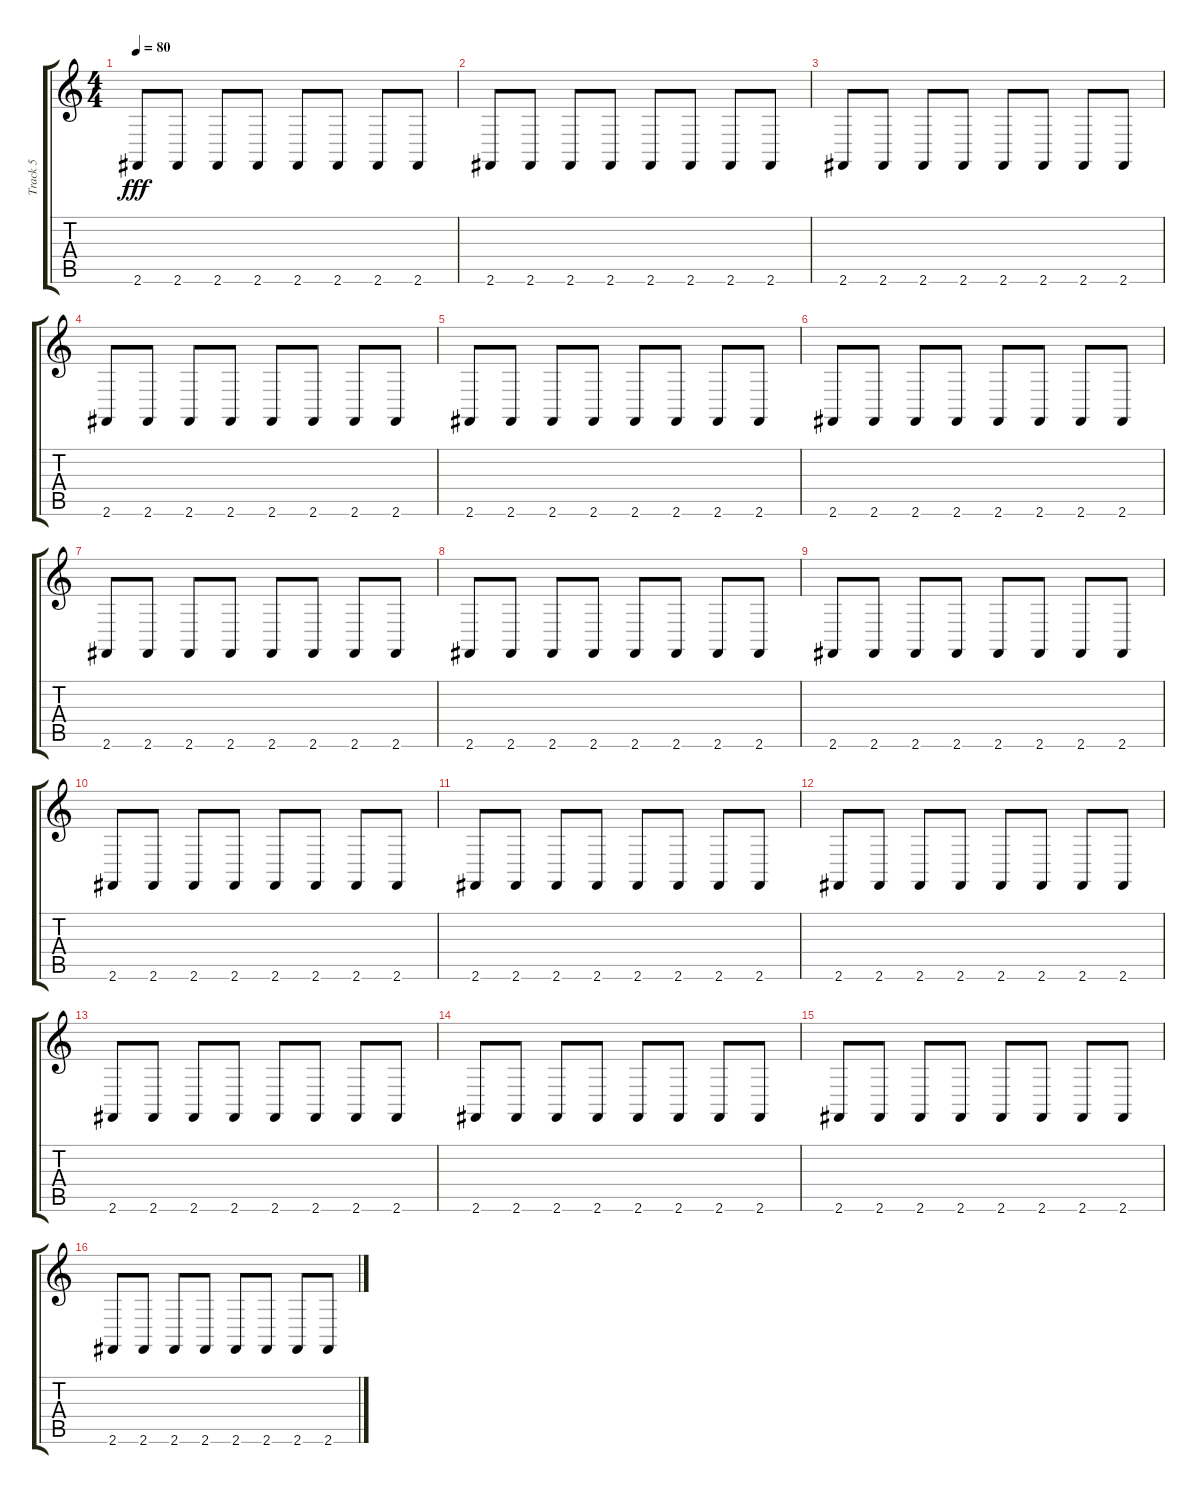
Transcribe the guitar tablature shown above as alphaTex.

\track ("Track 5" "Track 5") {instrument synthdrum}
\staff {score tabs}
\tuning (E4 B3 G3 D3 A2 E2) {hide}
\ts (4 4)
\tempo 80
\clef g2
\ks c
2.6.8{dy fff} 2.6.8 2.6.8 2.6.8 2.6.8 2.6.8 2.6.8 2.6.8 |
2.6.8 2.6.8 2.6.8 2.6.8 2.6.8 2.6.8 2.6.8 2.6.8 |
2.6.8 2.6.8 2.6.8 2.6.8 2.6.8 2.6.8 2.6.8 2.6.8 |
2.6.8 2.6.8 2.6.8 2.6.8 2.6.8 2.6.8 2.6.8 2.6.8 |
2.6.8 2.6.8 2.6.8 2.6.8 2.6.8 2.6.8 2.6.8 2.6.8 |
2.6.8 2.6.8 2.6.8 2.6.8 2.6.8 2.6.8 2.6.8 2.6.8 |
2.6.8 2.6.8 2.6.8 2.6.8 2.6.8 2.6.8 2.6.8 2.6.8 |
2.6.8 2.6.8 2.6.8 2.6.8 2.6.8 2.6.8 2.6.8 2.6.8 |
2.6.8 2.6.8 2.6.8 2.6.8 2.6.8 2.6.8 2.6.8 2.6.8 |
2.6.8 2.6.8 2.6.8 2.6.8 2.6.8 2.6.8 2.6.8 2.6.8 |
2.6.8 2.6.8 2.6.8 2.6.8 2.6.8 2.6.8 2.6.8 2.6.8 |
2.6.8 2.6.8 2.6.8 2.6.8 2.6.8 2.6.8 2.6.8 2.6.8 |
2.6.8 2.6.8 2.6.8 2.6.8{volume 16} 2.6.8 2.6.8 2.6.8 2.6.8 |
2.6.8 2.6.8 2.6.8 2.6.8{volume 16} 2.6.8 2.6.8 2.6.8 2.6.8 |
2.6.8 2.6.8 2.6.8 2.6.8 2.6.8 2.6.8 2.6.8{volume 16} 2.6.8 |
2.6.8{volume 15} 2.6.8 2.6.8{volume 15} 2.6.8{volume 15} 2.6.8{volume 15} 2.6.8{volume 15} 2.6.8{volume 14} 2.6.8{volume 14}
